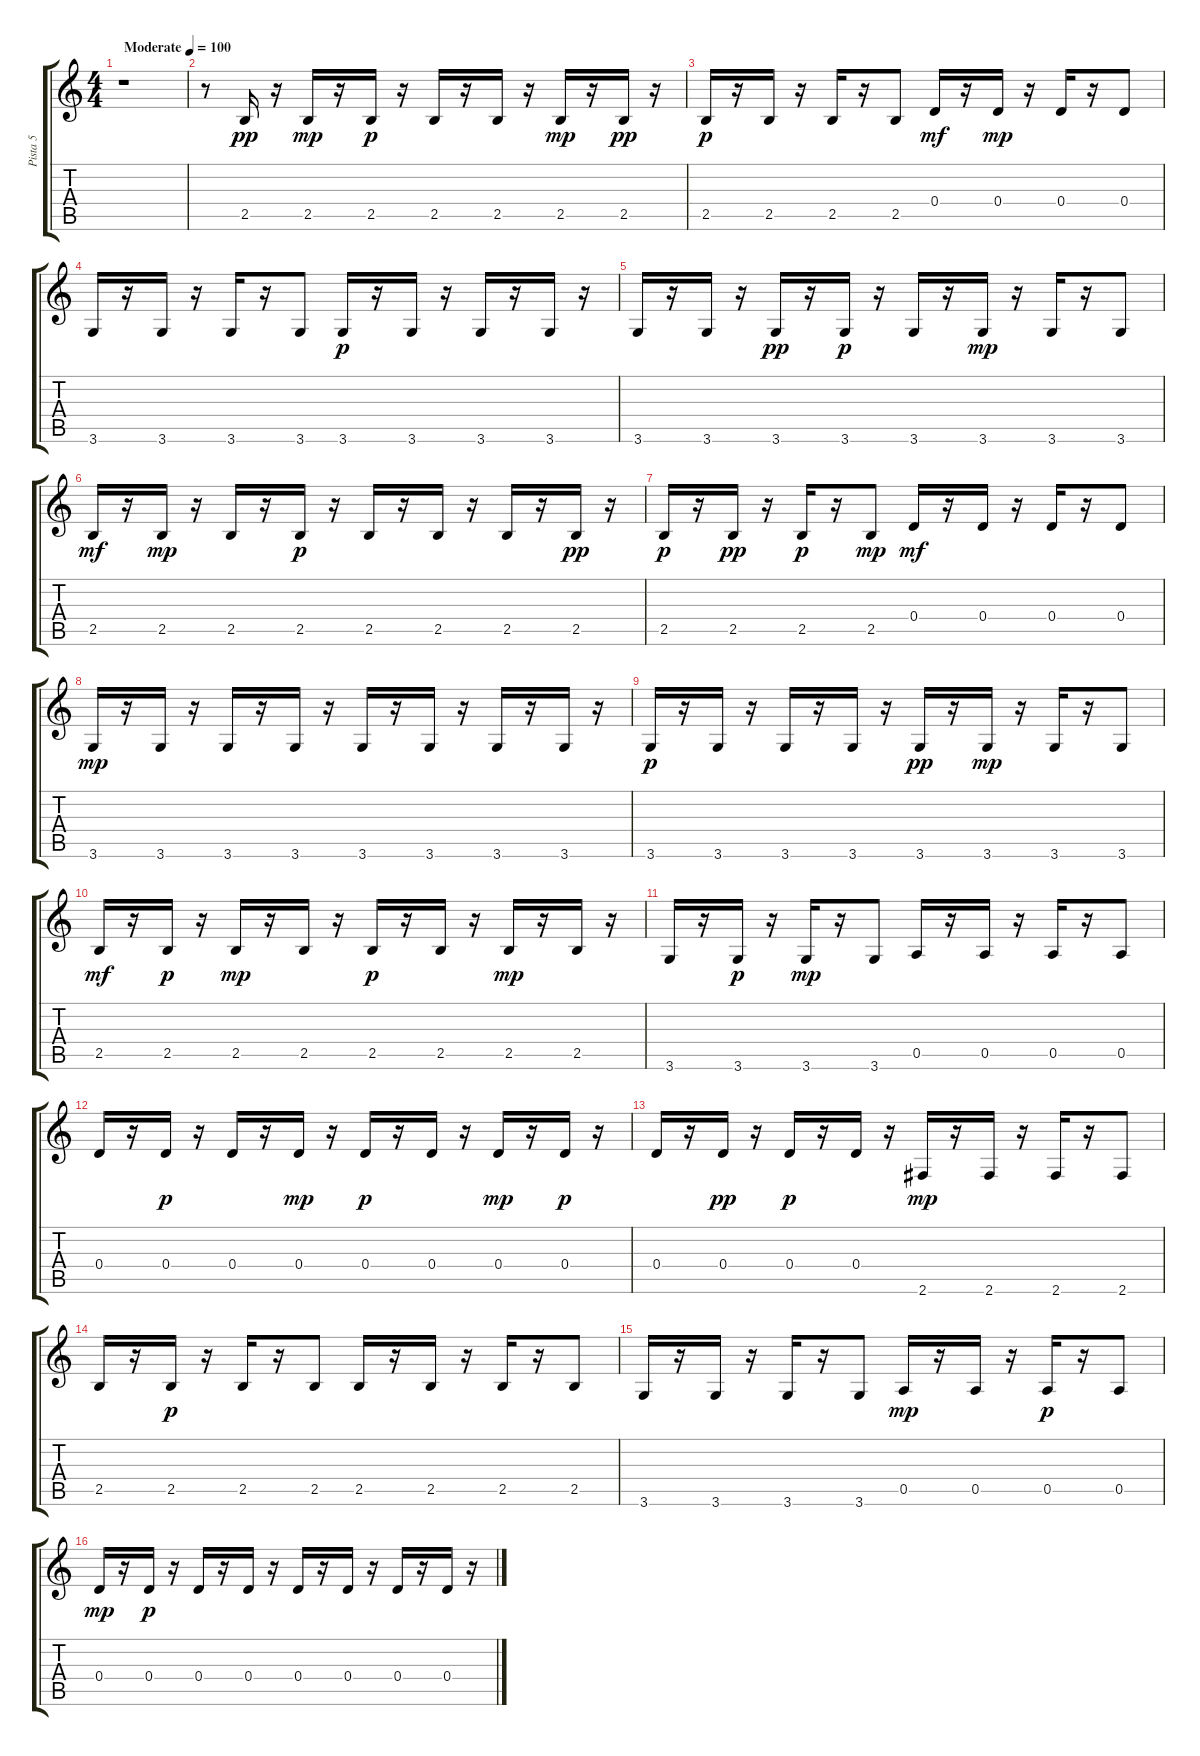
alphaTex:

\track ("Pista 5" "Pista 5") {instrument acousticguitarsteel}
\staff {score tabs}
\tuning (E4 B3 G3 D3 A2 E2) {hide}
\ts (4 4)
\tempo (100 "Moderate")
\clef g2
\ks c
r.1{dy pp instrument acousticguitarsteel} |
r.8 2.5.16 r.16 2.5.16{dy mp} r.16 2.5.16{dy p} r.16 2.5.16 r.16 2.5.16 r.16 2.5.16{dy mp} r.16 2.5.16{dy pp} r.16 |
2.5.16{dy p} r.16 2.5.16 r.16 2.5.16 r.16 2.5.8 0.4.16{dy mf} r.16 0.4.16{dy mp} r.16 0.4.16 r.16 0.4.8 |
3.6.16 r.16 3.6.16 r.16 3.6.16 r.16 3.6.8 3.6.16{dy p} r.16 3.6.16 r.16 3.6.16 r.16 3.6.16 r.16 |
3.6.16 r.16 3.6.16 r.16 3.6.16{dy pp} r.16 3.6.16{dy p} r.16 3.6.16 r.16 3.6.16{dy mp} r.16 3.6.16 r.16 3.6.8 |
2.5.16{dy mf} r.16 2.5.16{dy mp} r.16 2.5.16 r.16 2.5.16{dy p} r.16 2.5.16 r.16 2.5.16 r.16 2.5.16 r.16 2.5.16{dy pp} r.16 |
2.5.16{dy p} r.16 2.5.16{dy pp} r.16 2.5.16{dy p} r.16 2.5.8{dy mp} 0.4.16{dy mf} r.16 0.4.16 r.16 0.4.16 r.16 0.4.8 |
3.6.16{dy mp} r.16 3.6.16 r.16 3.6.16 r.16 3.6.16 r.16 3.6.16 r.16 3.6.16 r.16 3.6.16 r.16 3.6.16 r.16 |
3.6.16{dy p} r.16 3.6.16 r.16 3.6.16 r.16 3.6.16 r.16 3.6.16{dy pp} r.16 3.6.16{dy mp} r.16 3.6.16 r.16 3.6.8 |
2.5.16{dy mf} r.16 2.5.16{dy p} r.16 2.5.16{dy mp} r.16 2.5.16 r.16 2.5.16{dy p} r.16 2.5.16 r.16 2.5.16{dy mp} r.16 2.5.16 r.16 |
3.6.16 r.16 3.6.16{dy p} r.16 3.6.16{dy mp} r.16 3.6.8 0.5.16 r.16 0.5.16 r.16 0.5.16 r.16 0.5.8 |
0.4.16 r.16 0.4.16{dy p} r.16 0.4.16 r.16 0.4.16{dy mp} r.16 0.4.16{dy p} r.16 0.4.16 r.16 0.4.16{dy mp} r.16 0.4.16{dy p} r.16 |
0.4.16 r.16 0.4.16{dy pp} r.16 0.4.16{dy p} r.16 0.4.16 r.16 2.6.16{dy mp} r.16 2.6.16 r.16 2.6.16 r.16 2.6.8 |
2.5.16 r.16 2.5.16{dy p} r.16 2.5.16 r.16 2.5.8 2.5.16 r.16 2.5.16 r.16 2.5.16 r.16 2.5.8 |
3.6.16 r.16 3.6.16 r.16 3.6.16 r.16 3.6.8 0.5.16{dy mp} r.16 0.5.16 r.16 0.5.16{dy p} r.16 0.5.8 |
0.4.16{dy mp} r.16 0.4.16{dy p} r.16 0.4.16 r.16 0.4.16 r.16 0.4.16 r.16 0.4.16 r.16 0.4.16 r.16 0.4.16 r.16
